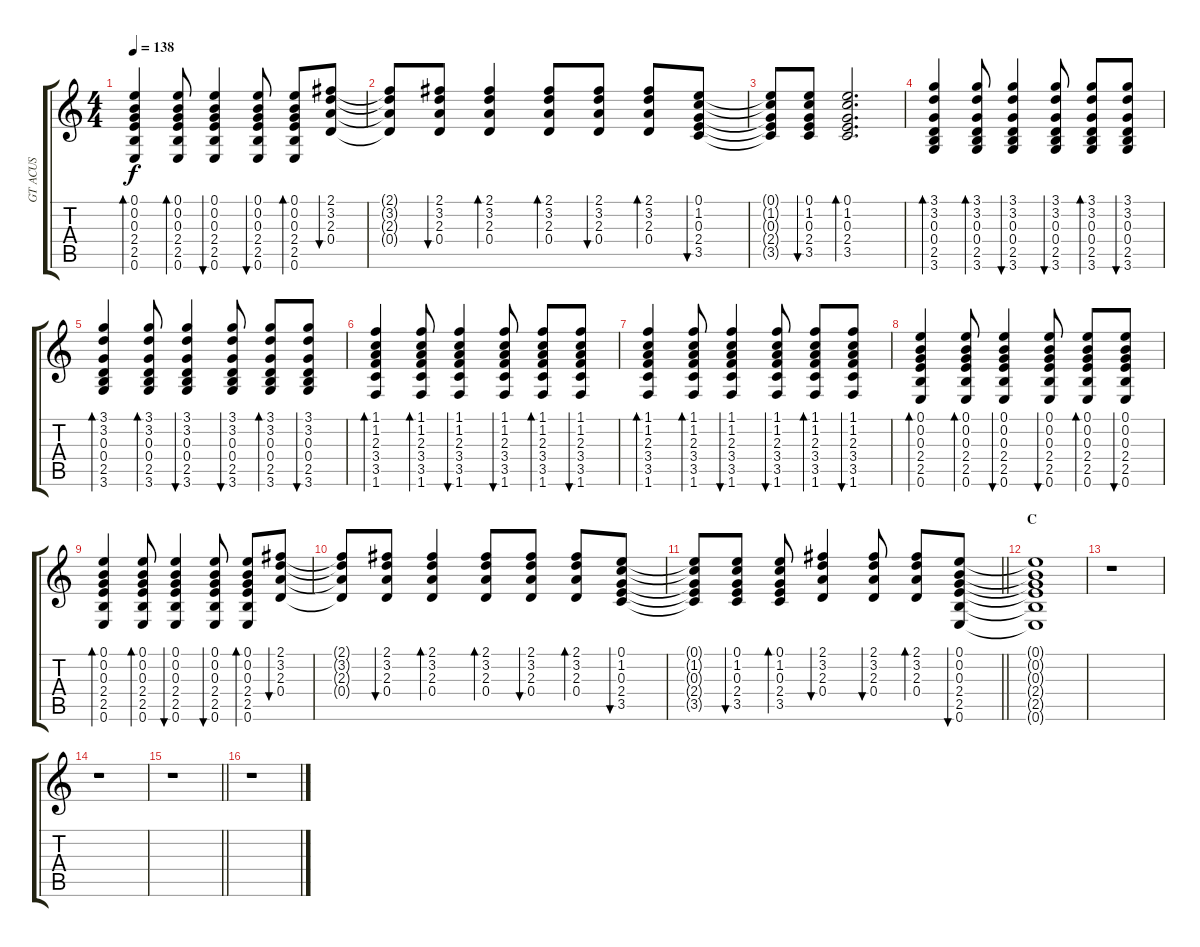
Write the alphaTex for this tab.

\track ("GT ACUS" "GT ACUS") {instrument acousticguitarsteel}
\staff {score tabs}
\tuning (E4 B3 G3 D3 A2 E2) {hide}
\ts (4 4)
\tempo 138
\clef g2
\ks c
(0.1 0.2 0.3 2.4 2.5 0.6).4{bd 60 dy f} (0.1 0.2 0.3 2.4 2.5 0.6).8{bd 60} (0.1 0.2 0.3 2.4 2.5 0.6).4{bu 60} (0.1 0.2 0.3 2.4 2.5 0.6).8{bu 60} (0.1 0.2 0.3 2.4 2.5 0.6).8{bd 60} (2.1 3.2 2.3 0.4).8{bu 60} |
(2.1{t} 3.2{t} 2.3{t} 0.4{t}).8 (2.1 3.2 2.3 0.4).8{bu 60} (2.1 3.2 2.3 0.4).4{bd 60} (2.1 3.2 2.3 0.4).8{bd 60} (2.1 3.2 2.3 0.4).8{bu 60} (2.1 3.2 2.3 0.4).8{bd 60} (0.1 1.2 0.3 2.4 3.5).8{bu 60} |
(0.1{t} 1.2{t} 0.3{t} 2.4{t} 3.5{t}).8 (0.1 1.2 0.3 2.4 3.5).8{bu 60} (0.1 1.2 0.3 2.4 3.5).2{d bd 60} |
(3.1 3.2 0.3 0.4 2.5 3.6).4{bd 60} (3.1 3.2 0.3 0.4 2.5 3.6).8{bd 60} (3.1 3.2 0.3 0.4 2.5 3.6).4{bu 60} (3.1 3.2 0.3 0.4 2.5 3.6).8{bu 60} (3.1 3.2 0.3 0.4 2.5 3.6).8{bd 60} (3.1 3.2 0.3 0.4 2.5 3.6).8{bu 60} |
(3.1 3.2 0.3 0.4 2.5 3.6).4{bd 60} (3.1 3.2 0.3 0.4 2.5 3.6).8{bd 60} (3.1 3.2 0.3 0.4 2.5 3.6).4{bu 60} (3.1 3.2 0.3 0.4 2.5 3.6).8{bu 60} (3.1 3.2 0.3 0.4 2.5 3.6).8{bd 60} (3.1 3.2 0.3 0.4 2.5 3.6).8{bu 60} |
(1.1 1.2 2.3 3.4 3.5 1.6).4{bd 60} (1.1 1.2 2.3 3.4 3.5 1.6).8{bd 60} (1.1 1.2 2.3 3.4 3.5 1.6).4{bu 60} (1.1 1.2 2.3 3.4 3.5 1.6).8{bu 60} (1.1 1.2 2.3 3.4 3.5 1.6).8{bd 60} (1.1 1.2 2.3 3.4 3.5 1.6).8{bu 60} |
(1.1 1.2 2.3 3.4 3.5 1.6).4{bd 60} (1.1 1.2 2.3 3.4 3.5 1.6).8{bd 60} (1.1 1.2 2.3 3.4 3.5 1.6).4{bu 60} (1.1 1.2 2.3 3.4 3.5 1.6).8{bu 60} (1.1 1.2 2.3 3.4 3.5 1.6).8{bd 60} (1.1 1.2 2.3 3.4 3.5 1.6).8{bu 60} |
(0.1 0.2 0.3 2.4 2.5 0.6).4{bd 60} (0.1 0.2 0.3 2.4 2.5 0.6).8{bd 60} (0.1 0.2 0.3 2.4 2.5 0.6).4{bu 60} (0.1 0.2 0.3 2.4 2.5 0.6).8{bu 60} (0.1 0.2 0.3 2.4 2.5 0.6).8{bd 60} (0.1 0.2 0.3 2.4 2.5 0.6).8{bu 60} |
(0.1 0.2 0.3 2.4 2.5 0.6).4{bd 60} (0.1 0.2 0.3 2.4 2.5 0.6).8{bd 60} (0.1 0.2 0.3 2.4 2.5 0.6).4{bu 60} (0.1 0.2 0.3 2.4 2.5 0.6).8{bu 60} (0.1 0.2 0.3 2.4 2.5 0.6).8{bd 60} (2.1 3.2 2.3 0.4).8{bu 60} |
(2.1{t} 3.2{t} 2.3{t} 0.4{t}).8 (2.1 3.2 2.3 0.4).8{bu 60} (2.1 3.2 2.3 0.4).4{bd 60} (2.1 3.2 2.3 0.4).8{bd 60} (2.1 3.2 2.3 0.4).8{bu 60} (2.1 3.2 2.3 0.4).8{bd 60} (0.1 1.2 0.3 2.4 3.5).8{bu 60} |
\barLineRight lightlight
(0.1{t} 1.2{t} 0.3{t} 2.4{t} 3.5{t}).8 (0.1 1.2 0.3 2.4 3.5).8{bu 60} (0.1 1.2 0.3 2.4 3.5).8{bd 60} (2.1 3.2 2.3 0.4).4{bu 60} (2.1 3.2 2.3 0.4).8{bu 60} (2.1 3.2 2.3 0.4).8{bd 60} (0.1 0.2 0.3 2.4 2.5 0.6).8{bu 60} |
\section ("" "C")
(0.1{t} 0.2{t} 0.3{t} 2.4{t} 2.5{t} 0.6{t}).1 |
r.1 |
r.1 |
\barLineRight lightlight
r.1 |
r.1
